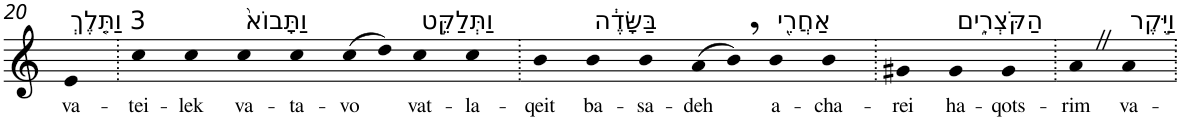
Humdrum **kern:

**kern	**text
*part1	*part1
*staff1	*staff1
*I"Piano	*
*I'Pno	*
!!LO:PB:g=z
*clefG2	*
*k[]	*
=20	=20
!LO:TX:a:t=3 וַתֵּ֤לֶךְ	!
!	!LO:LY:b
4e	va-
=21.	=21.
!	!LO:LY:b
4cc	-tei-
!	!LO:LY:b
4cc	-lek
!LO:TX:a:t=וַתָּבוֹא֙	!
!	!LO:LY:b
4cc	va-
!	!LO:LY:b
4cc	-ta-
!	!LO:LY:b
(>8cc	-vo
8dd)	.
!LO:TX:a:t=וַתְּלַקֵּ֣ט	!
!	!LO:LY:b
4cc	vat-
!	!LO:LY:b
4cc	-la-
=22.	=22.
!	!LO:LY:b
4b	-qeit
!LO:TX:a:t=בַּשָּׂדֶ֔ה	!
!	!LO:LY:b
4b	ba-
!	!LO:LY:b
4b	-sa-
!	!LO:LY:b
(>8a	-deh
8b,)	.
!LO:TX:a:t=אַחֲרֵ֖י	!
!	!LO:LY:b
4b	a-
!	!LO:LY:b
4b	-cha-
=23.	=23.
!	!LO:LY:b
4g#X	-rei
!LO:TX:a:t=הַקֹּצְרִ֑ים	!
!	!LO:LY:b
4g#	ha-
!	!LO:LY:b
4g#	-qots-
=24.	=24.
!	!LO:LY:b
4aZ	-rim
!LO:TX:a:t=וַיִּ֣קֶר	!
!	!LO:LY:b
4a	va-
=.	=.
*-	*-
